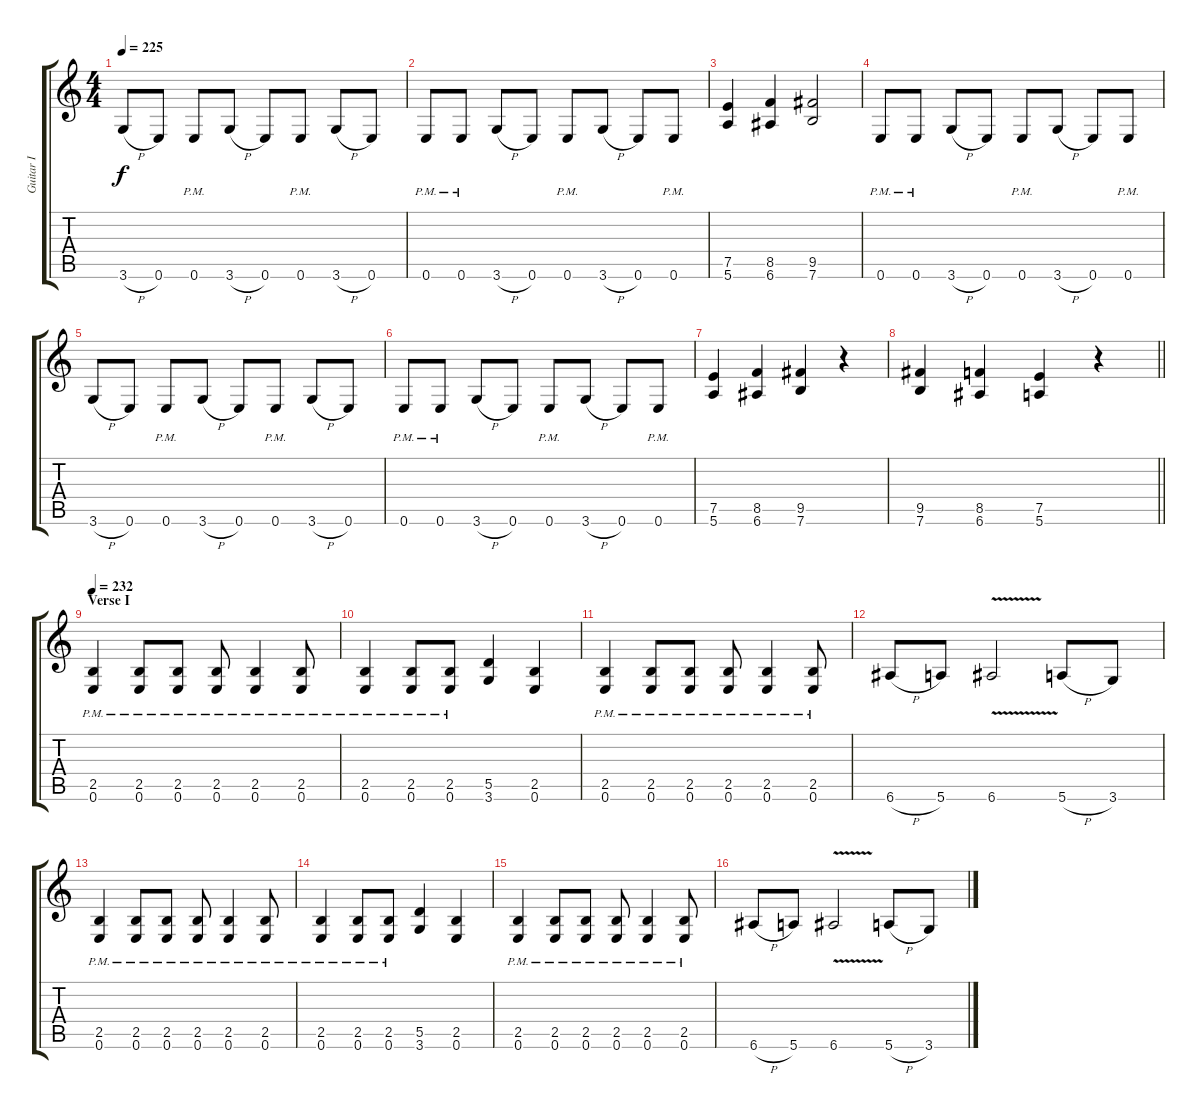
\track ("Guitar I" "Guitar I") {instrument overdrivenguitar}
\staff {score tabs}
\tuning (E4 B3 G3 D3 A2 E2) {hide}
\ts (4 4)
\tempo 225
\clef g2
\ks c
3.6{h}.8{dy f} 0.6.8 0.6{pm}.8 3.6{h}.8 0.6.8 0.6{pm}.8 3.6{h}.8 0.6.8 |
0.6{pm}.8 0.6{pm}.8 3.6{h}.8 0.6.8 0.6{pm}.8 3.6{h}.8 0.6.8 0.6{pm}.8 |
(7.5 5.6).4 (8.5 6.6).4 (9.5 7.6).2 |
0.6{pm}.8 0.6{pm}.8 3.6{h}.8 0.6.8 0.6{pm}.8 3.6{h}.8 0.6.8 0.6{pm}.8 |
3.6{h}.8 0.6.8 0.6{pm}.8 3.6{h}.8 0.6.8 0.6{pm}.8 3.6{h}.8 0.6.8 |
0.6{pm}.8 0.6{pm}.8 3.6{h}.8 0.6.8 0.6{pm}.8 3.6{h}.8 0.6.8 0.6{pm}.8 |
(7.5 5.6).4 (8.5 6.6).4 (9.5 7.6).4 r.4 |
\barLineRight lightlight
(9.5 7.6).4 (8.5 6.6).4 (7.5 5.6).4 r.4 |
\section ("" "Verse I")
\tempo 232
(2.5{pm} 0.6{pm}).4 (2.5{pm} 0.6{pm}).8 (2.5{pm} 0.6{pm}).8 (2.5{pm} 0.6{pm}).8 (2.5{pm} 0.6{pm}).4 (2.5{pm} 0.6{pm}).8 |
(2.5{pm} 0.6{pm}).4 (2.5{pm} 0.6{pm}).8 (2.5{pm} 0.6{pm}).8 (5.5 3.6).4 (2.5 0.6).4 |
(2.5{pm} 0.6{pm}).4 (2.5{pm} 0.6{pm}).8 (2.5{pm} 0.6{pm}).8 (2.5{pm} 0.6{pm}).8 (2.5{pm} 0.6{pm}).4 (2.5{pm} 0.6{pm}).8 |
6.6{h}.8 5.6.8 6.6{v}.2 5.6{h}.8 3.6.8 |
(2.5{pm} 0.6{pm}).4 (2.5{pm} 0.6{pm}).8 (2.5{pm} 0.6{pm}).8 (2.5{pm} 0.6{pm}).8 (2.5{pm} 0.6{pm}).4 (2.5{pm} 0.6{pm}).8 |
(2.5{pm} 0.6{pm}).4 (2.5{pm} 0.6{pm}).8 (2.5{pm} 0.6{pm}).8 (5.5 3.6).4 (2.5 0.6).4 |
(2.5{pm} 0.6{pm}).4 (2.5{pm} 0.6{pm}).8 (2.5{pm} 0.6{pm}).8 (2.5{pm} 0.6{pm}).8 (2.5{pm} 0.6{pm}).4 (2.5{pm} 0.6{pm}).8 |
6.6{h}.8 5.6.8 6.6{v}.2 5.6{h}.8 3.6.8
